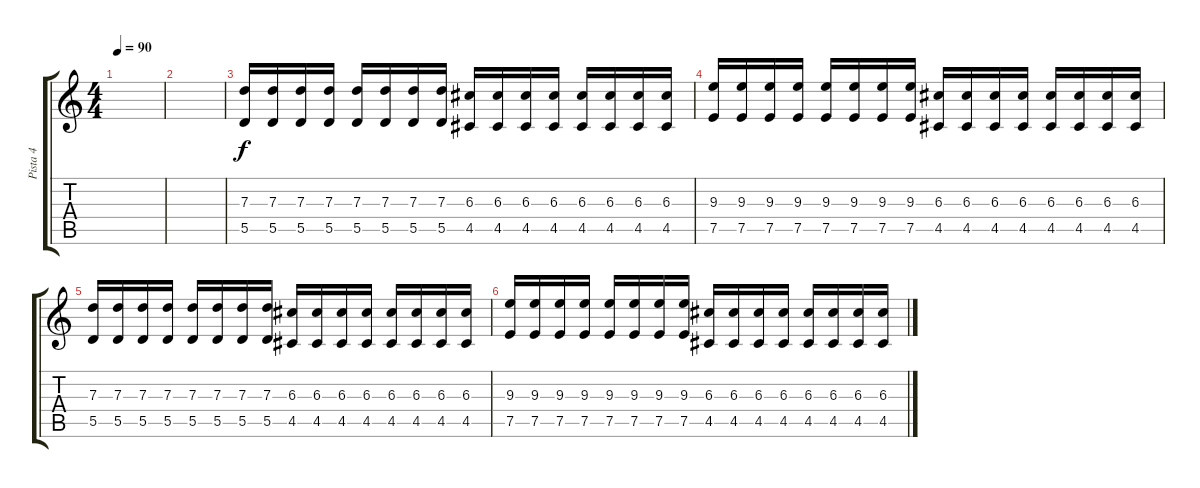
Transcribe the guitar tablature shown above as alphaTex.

\track ("Pista 4" "Pista 4") {instrument distortionguitar}
\staff {score tabs}
\tuning (E4 B3 G3 D3 A2 E2) {hide}
\ts (4 4)
\tempo 90
\clef g2
\ks c
|
|
(7.3 5.5).16{volume 9} (7.3 5.5).16 (7.3 5.5).16 (7.3 5.5).16 (7.3 5.5).16 (7.3 5.5).16 (7.3 5.5).16 (7.3 5.5).16 (6.3 4.5).16 (6.3 4.5).16 (6.3 4.5).16 (6.3 4.5).16 (6.3 4.5).16 (6.3 4.5).16 (6.3 4.5).16 (6.3 4.5).16 |
(9.3 7.5).16 (9.3 7.5).16 (9.3 7.5).16 (9.3 7.5).16 (9.3 7.5).16 (9.3 7.5).16 (9.3 7.5).16 (9.3 7.5).16 (6.3 4.5).16 (6.3 4.5).16 (6.3 4.5).16 (6.3 4.5).16 (6.3 4.5).16 (6.3 4.5).16 (6.3 4.5).16 (6.3 4.5).16 |
(7.3 5.5).16 (7.3 5.5).16 (7.3 5.5).16 (7.3 5.5).16 (7.3 5.5).16 (7.3 5.5).16 (7.3 5.5).16 (7.3 5.5).16 (6.3 4.5).16 (6.3 4.5).16 (6.3 4.5).16 (6.3 4.5).16 (6.3 4.5).16 (6.3 4.5).16 (6.3 4.5).16 (6.3 4.5).16 |
(9.3 7.5).16 (9.3 7.5).16 (9.3 7.5).16 (9.3 7.5).16 (9.3 7.5).16 (9.3 7.5).16 (9.3 7.5).16 (9.3 7.5).16 (6.3 4.5).16 (6.3 4.5).16 (6.3 4.5).16 (6.3 4.5).16 (6.3 4.5).16 (6.3 4.5).16 (6.3 4.5).16 (6.3 4.5).16
